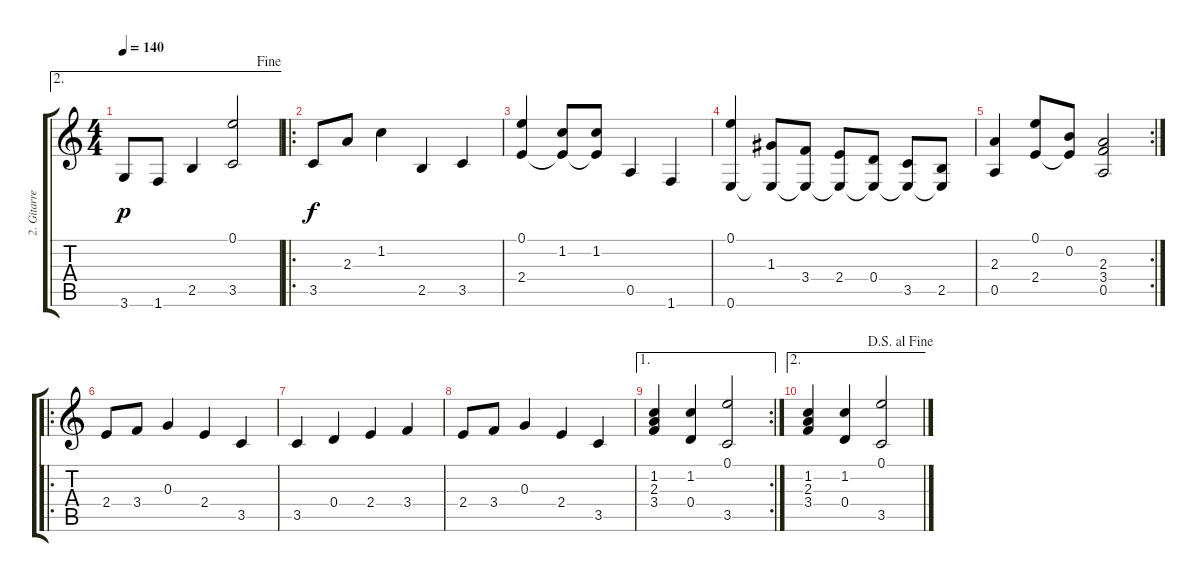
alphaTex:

\track ("2. Gitarre" "2. Gitarre") {instrument acousticguitarsteel}
\staff {score tabs}
\tuning (E4 B3 G3 D3 A2 E2) {hide}
\ae 2
\ts (4 4)
\jump fine
\tempo 140
\clef g2
\ks c
3.6.8{dy p} 1.6.8 2.5.4 (0.1 3.5).2 |
\ro
3.5.8{dy f} 2.3.8 1.2.4 2.5.4 3.5.4 |
(0.1 2.4).4 (1.2 2.4{t}).8 (1.2 2.4{t}).8 0.5.4 1.6.4 |
(0.1 0.6).4 (1.3 0.6{t}).8 (3.4 0.6{t}).8 (2.4 0.6{t}).8 (0.4 0.6{t}).8 (3.5 0.6{t}).8 (2.5 0.6{t}).8 |
\rc 2
(2.3 0.5).4 (0.1 2.4).8 (0.2 2.4{t}).8 (2.3 3.4 0.5).2 |
\ro
2.4.8 3.4.8 0.3.4 2.4.4 3.5.4 |
3.5.4 0.4.4 2.4.4 3.4.4 |
2.4.8 3.4.8 0.3.4 2.4.4 3.5.4 |
\ae 1
\rc 2
(1.2 2.3 3.4).4 (1.2 0.4).4 (0.1 3.5).2 |
\ae 2
\jump dalsegnoalfine
(1.2 2.3 3.4).4 (1.2 0.4).4 (0.1 3.5).2
